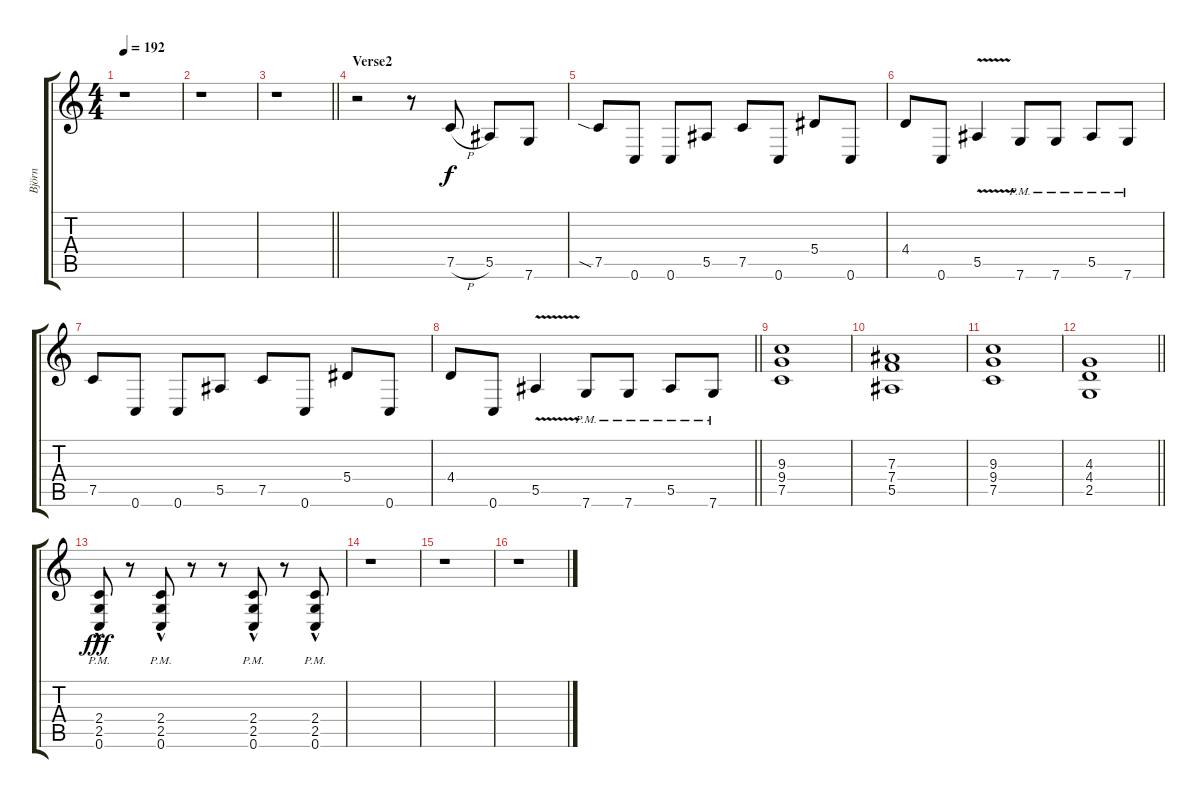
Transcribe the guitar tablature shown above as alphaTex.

\track ("Björn" "Björn") {instrument distortionguitar}
\staff {score tabs}
\tuning (C4 G3 Eb3 Bb2 F2 C2) {hide}
\ts (4 4)
\tempo 192
\clef g2
\ks c
r.1{dy fff} |
r.1 |
\barLineRight lightlight
r.1 |
\section ("" "Verse2")
r.2 r.8 7.5{h}.8{dy f} 5.5.8 7.6.8 |
7.5{sia}.8 0.6.8 0.6.8 5.5.8 7.5.8 0.6.8 5.4.8 0.6.8 |
4.4.8 0.6.8 5.5{v}.4 7.6{pm}.8 7.6{pm}.8 5.5{pm}.8 7.6{pm}.8 |
7.5.8 0.6.8 0.6.8 5.5.8 7.5.8 0.6.8 5.4.8 0.6.8 |
\barLineRight lightlight
4.4.8 0.6.8 5.5{v}.4 7.6{pm}.8 7.6{pm}.8 5.5{pm}.8 7.6{pm}.8 |
(9.3 9.4 7.5).1{volume 13 instrument distortionguitar} |
(7.3 7.4 5.5).1 |
(9.3 9.4 7.5).1 |
\barLineRight lightlight
(4.3 4.4 2.5).1 |
(2.4{hac} 2.5{hac} 0.6{hac pm}).8{dy fff} r.8 (2.4{hac} 2.5{hac} 0.6{hac pm}).8 r.8 r.8 (2.4{hac} 2.5{hac} 0.6{hac pm}).8 r.8 (2.4{hac} 2.5{hac} 0.6{hac pm}).8 |
r.1 |
r.1 |
r.1
